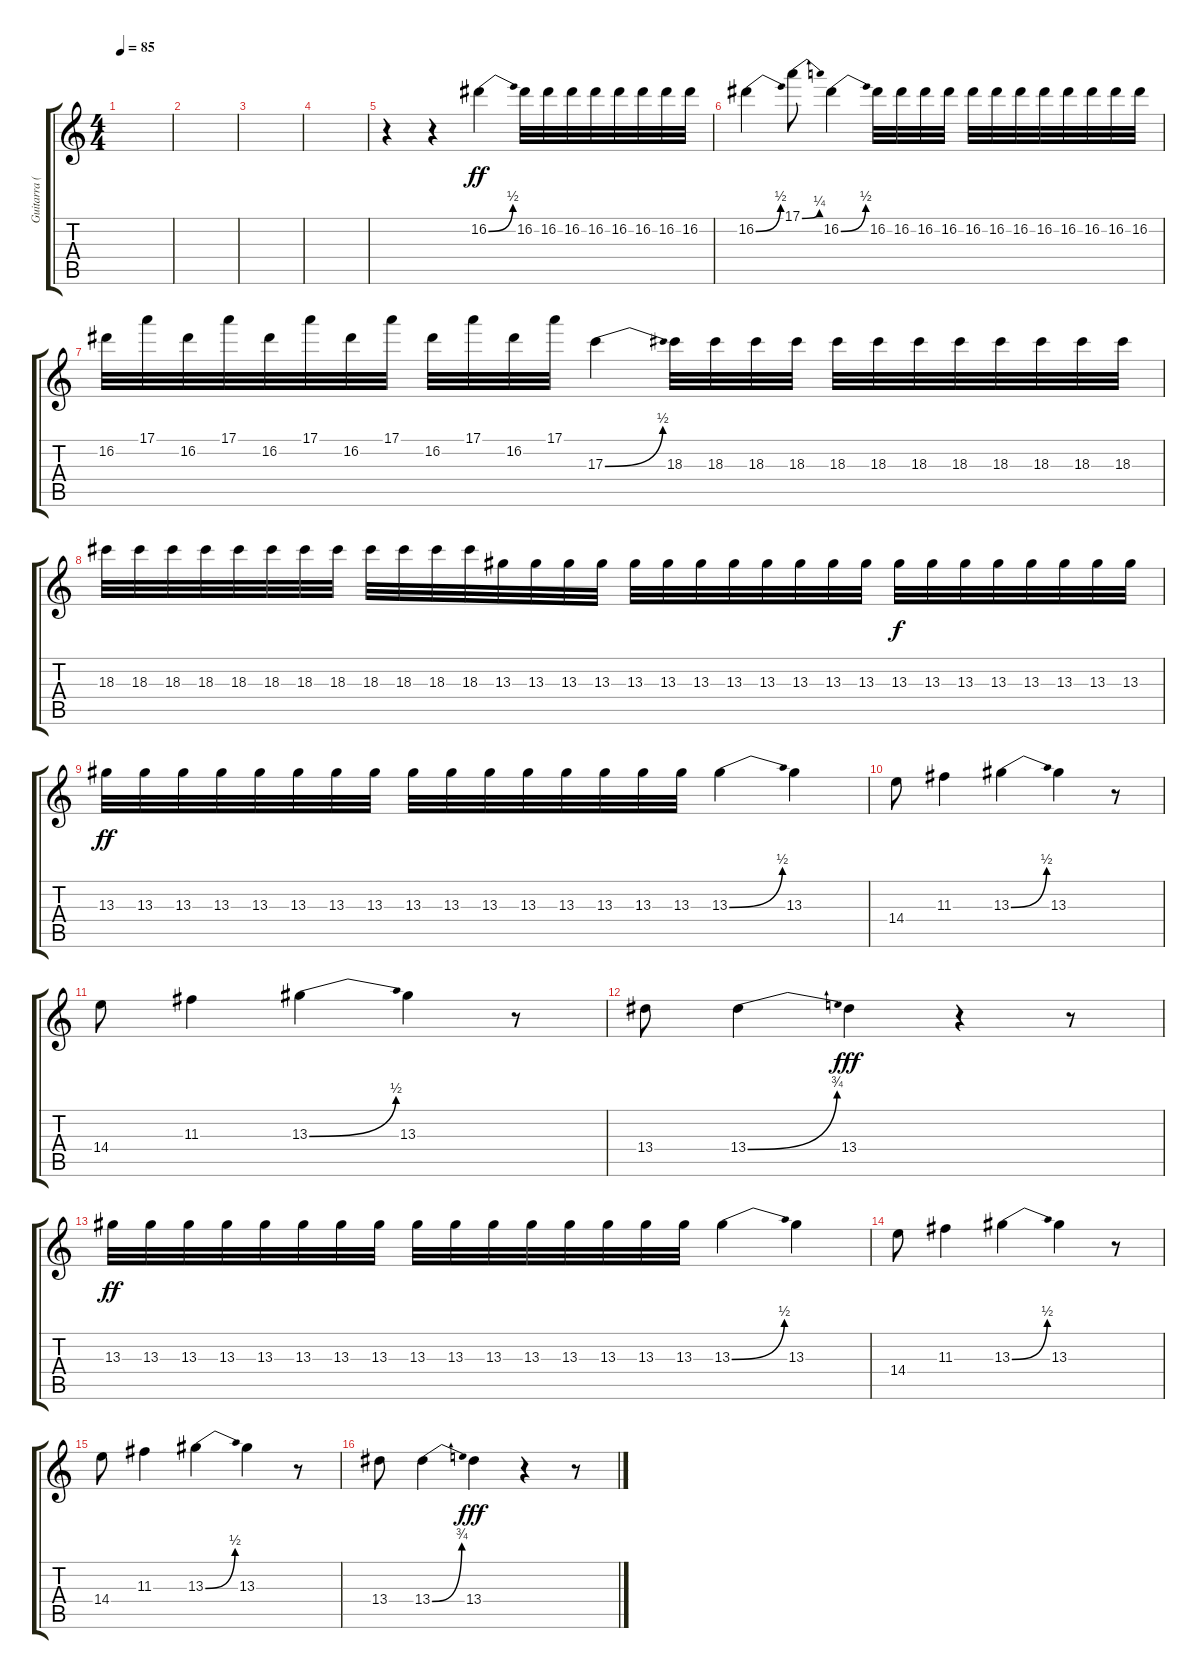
\track ("Guitarra (Solo)" "Guitarra (") {instrument distortionguitar}
\staff {score tabs}
\tuning (E4 B3 G3 D3 A2 E2) {hide}
\ts (4 4)
\tempo 85
\clef g2
\ks c
|
|
|
|
r.4 r.4 16.2{be (bend 0 0 60 2)}.4{dy ff} 16.2.32 16.2.32 16.2.32 16.2.32 16.2.32 16.2.32 16.2.32 16.2.32 |
16.2{be (bend 0 0 60 2)}.4 17.1{be (bend 0 0 60 1)}.8 16.2{be (bend 0 0 60 2)}.4 16.2.32 16.2.32 16.2.32 16.2.32 16.2.32 16.2.32 16.2.32 16.2.32 16.2.32 16.2.32 16.2.32 16.2.32 |
16.2.32 17.1.32 16.2.32 17.1.32 16.2.32 17.1.32 16.2.32 17.1.32 16.2.32 17.1.32 16.2.32 17.1.32 17.3{be (bend 0 0 60 2)}.4 18.3.32 18.3.32 18.3.32 18.3.32 18.3.32 18.3.32 18.3.32 18.3.32 18.3.32 18.3.32 18.3.32 18.3.32 |
18.3.32 18.3.32 18.3.32 18.3.32 18.3.32 18.3.32 18.3.32 18.3.32 18.3.32 18.3.32 18.3.32 18.3.32 13.3.32 13.3.32 13.3.32 13.3.32 13.3.32 13.3.32 13.3.32 13.3.32 13.3.32 13.3.32 13.3.32 13.3.32 13.3.32{dy f} 13.3.32 13.3.32 13.3.32 13.3.32 13.3.32 13.3.32 13.3.32 |
13.3.32{dy ff} 13.3.32 13.3.32 13.3.32 13.3.32 13.3.32 13.3.32 13.3.32 13.3.32 13.3.32 13.3.32 13.3.32 13.3.32 13.3.32 13.3.32 13.3.32 13.3{be (bend 0 0 60 2)}.4 13.3.4 |
14.4.8 11.3.4 13.3{be (bend 0 0 60 2)}.4 13.3.4 r.8 |
14.4.8 11.3.4 13.3{be (bend 0 0 60 2)}.4 13.3.4 r.8 |
13.4.8 13.4{be (bend 0 0 60 3)}.4 13.4.4{dy fff} r.4 r.8 |
13.3.32{dy ff} 13.3.32 13.3.32 13.3.32 13.3.32 13.3.32 13.3.32 13.3.32 13.3.32 13.3.32 13.3.32 13.3.32 13.3.32 13.3.32 13.3.32 13.3.32 13.3{be (bend 0 0 60 2)}.4 13.3.4 |
14.4.8 11.3.4 13.3{be (bend 0 0 60 2)}.4 13.3.4 r.8 |
14.4.8 11.3.4 13.3{be (bend 0 0 60 2)}.4 13.3.4 r.8 |
13.4.8 13.4{be (bend 0 0 60 3)}.4 13.4.4{dy fff} r.4 r.8
